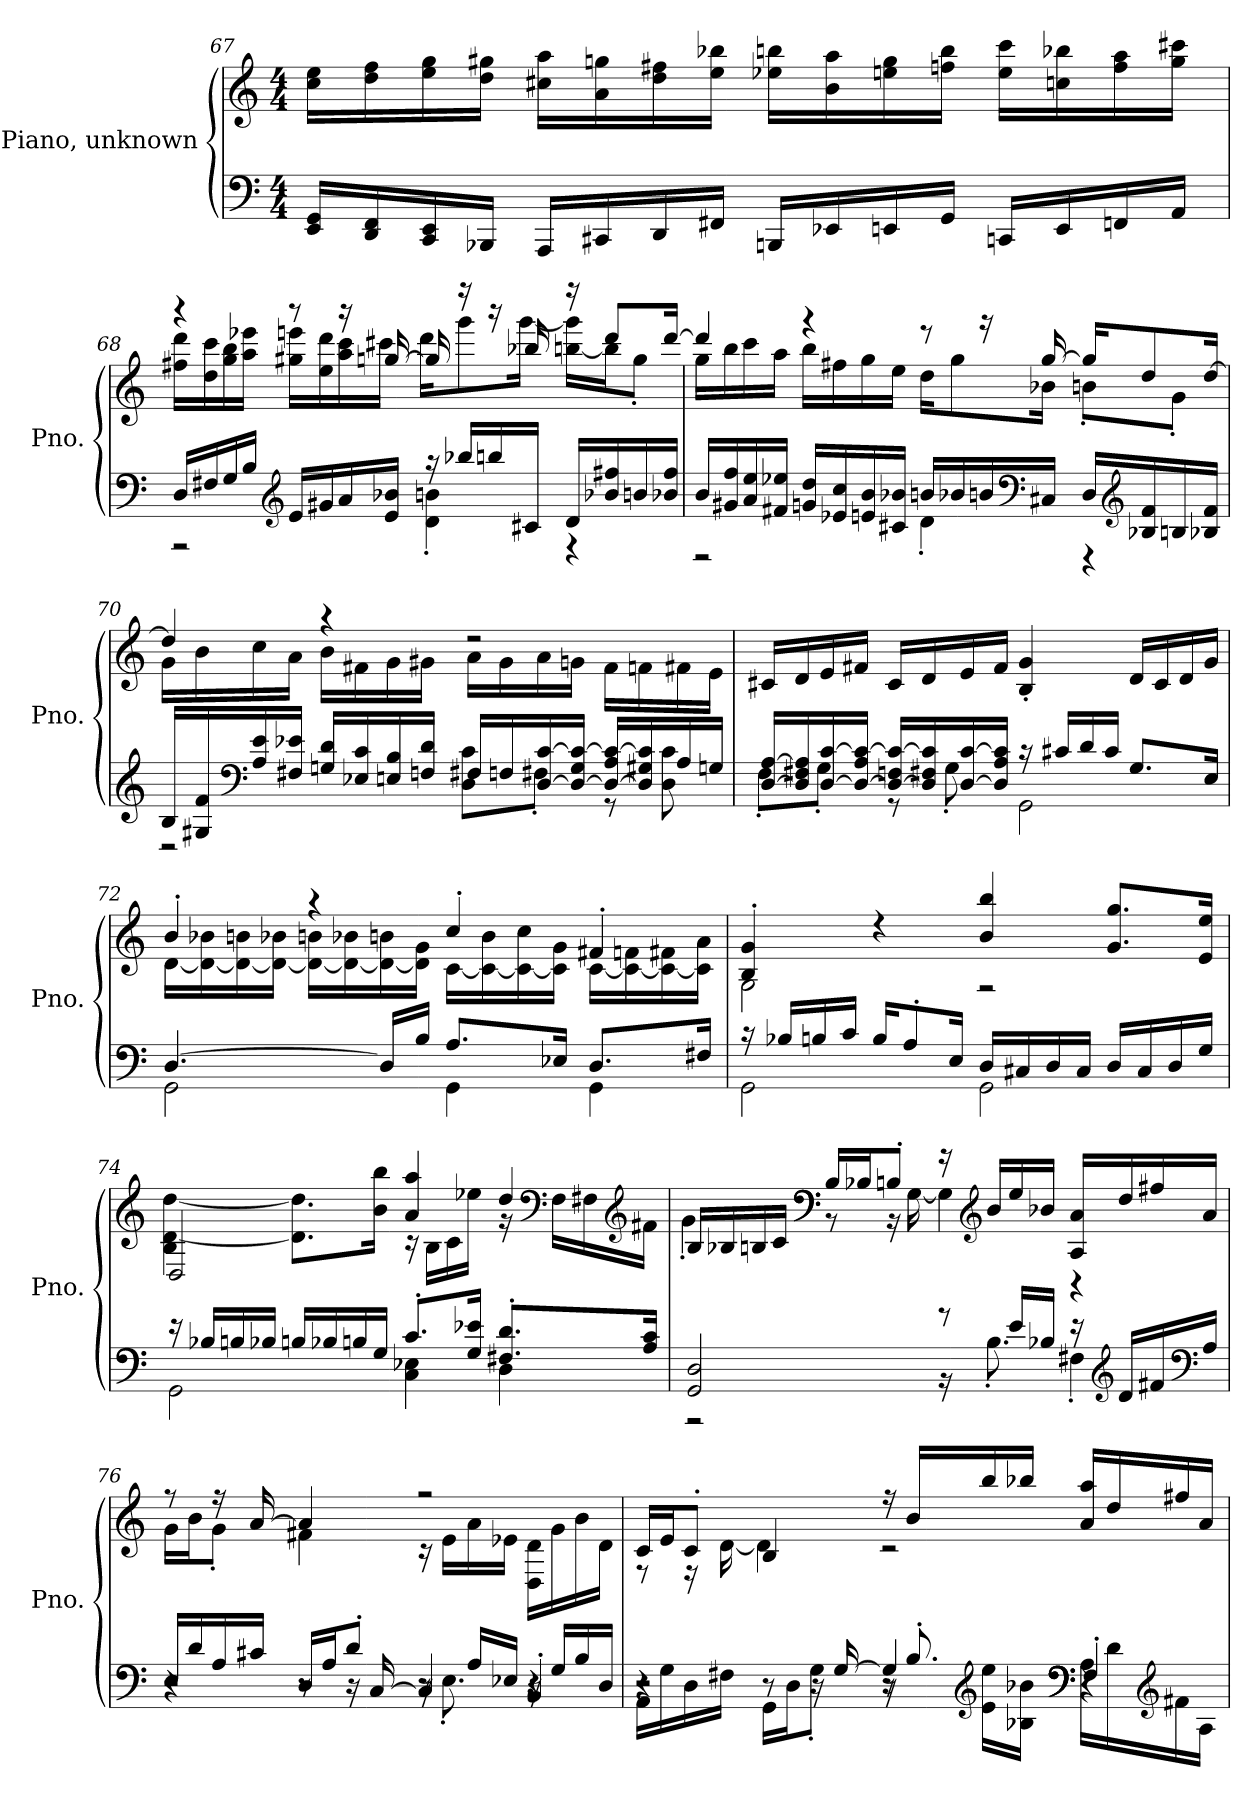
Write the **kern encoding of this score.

**kern	**kern
*part1	*part1
*staff2	*staff1
*I"Piano, unknown	*
*I'Pno.	*
!!LO:LB:g=z
*clefF4	*clefG2
*k[]	*k[]
*M4/4	*M4/4
=67	=67
16EE/ 16GG/LL	16cc\ 16ee\LL
16DD/ 16FF/	16dd\ 16ff\
16CC/ 16EE/	16ee\ 16gg\
16BBB-X/JJ	16dd\ 16gg#X\JJ
16AAA/LL	16cc#X\ 16aa\LL
16CC#X/	16a\ 16ggn\
16DD/	16dd\ 16ff#X\
16FF#X/JJ	16ee\ 16bb-X\JJ
16BBBn/LL	16ee-X\ 16bbn\LL
16EE-X/	16b\ 16aa\
16EEn/	16een\ 16gg\
16GG/JJ	16ffn\ 16bb\JJ
16CCn/LL	16ee\ 16ccc\LL
16EE/	16ccn\ 16bb-X\
16FFn/	16ff\ 16aa\
16AA/JJ	16gg\ 16ccc#X\JJ
!!LO:LB:g=z
=68	=68
*^	*^
16D/LL	2r	4r	16ff#X\ 16ddd\LL
16F#X/	.	.	16dd\ 16ccc\
16G/	.	.	16gg\ 16bb\
16B/JJ	.	.	16aa\ 16eee-X\JJ
*clefG2	*	*	*
16e/LL	.	8r	16gg#X\ 16eeen\LL
16g#X/	.	.	16ee\ 16ddd\
16a/	.	16r	16aa\ 16ccc\
16e/ 16b-X/JJ	.	[16ggn/	16ccc#X\JJ
16r	4d\' 4bn\'	16gg/]	16ddd\KL
16bb-X/LL	.	16r	8ggg\
16bbn/	.	16r	.
16c#X/JJ	.	16bb-X/	[16ggg\Jk
16d/LL	4r	16r	[16bbn\ 16ggg\]LL
16b-X/ 16ff#X/	.	8ddd/L	16bb\J]
16bn/	.	.	8gg'\J
16b-X/ 16ff#/JJ	.	[16ddd/Jk	.
!!LO:PB:g=z	!!
=69	=69	=69	=69
16b/LL	2r	4ddd/]	16gg\LL
16g#X/ 16ff/	.	.	16bb\
16a/ 16ee/	.	.	16ccc\
16f#X/ 16ee-X/JJ	.	.	16aa\JJ
16gn/ 16dd/LL	.	4r	16bb\LL
16e-X/ 16cc/	.	.	16ff#X\
16en/ 16b/	.	.	16gg\
16c#X/ 16b-X/JJ	.	.	16ee\JJ
16bn/LL	4d'\	8r	16dd\KL
16b-X/	.	.	8gg\
16bn/	.	16r	.
*clefF4	*	*	*
16C#X/JJ	.	[16gg/	16b-X\Jk
16D/LL	4r	16gg/KL]	8bn'\L
*clefG2	*	*	*
16B-X/ 16f#/	.	8dd/	.
16Bn/	.	.	8g'\J
16B-X/ 16f#/JJ	.	[16dd/Jk	.
!!LO:LB:g=z	!!
=70	=70	=70	=70
16B/LL	2r	4dd/]	16g\LL
16G#X/ 16f/	.	.	16b\
*clefF4	*	*	*
16A/ 16e/	.	.	16cc\
16F#X/ 16e-X/JJ	.	.	16a\JJ
16Gn/ 16d/LL	.	4r	16b\LL
16E-X/ 16c/	.	.	16f#X\
16En/ 16B/	.	.	16g\
16Fn/ 16d/JJ	.	.	16g#X\JJ
16F#X/LL	8D\ 8c\L	2r	16a\LL
16Fn/	.	.	16g#\
[16D/ [16c/	8F#X'\J	.	16a\
16D/_ 16G/ 16c/_JJ	.	.	16gn\JJ
16D/_ 16A/ 16c/_LL	8r	.	16f#\LL
16D/] 16G#X/ 16c/]	.	.	16fn\
16A/	8D\ 8c\	.	16f#X\
16Gn/JJ	.	.	16e\JJ
*	*	*v	*v
!!LO:LB:g=z
=71	=71	=71
[16D/ [16A/LL	8F'\L	16c#X/LL
16D/] 16F#X/ 16A/]	.	16d/
[16D/ [16c/	8G'\J	16e/
16D/_ 16A/ 16c/_JJ	.	16f#X/JJ
16D/_ 16Fn/ 16c/_LL	8r	16c#/LL
16D/] 16F#X/ 16c/]	.	16d/
[16D/ [16c/	8G'\	16e/
16D/] 16A/ 16c/]JJ	.	16f#/JJ
16r	2GG\	4B/' 4g/'
16c#X/LL	.	.
16d/	.	.
16c#/JJ	.	.
8.G/L	.	16d/LL
.	.	16c#/
.	.	16d/
16E/Jk	.	16g/JJ
!!LO:LB:g=z
=72	=72	=72
*	*	*^
[4.D/	2GG\	4b'/	[16d\LL
.	.	.	16d\_ 16b-X\
.	.	.	16d\_ 16bn\
.	.	.	16d\_ 16b-X\JJ
.	.	4r	16d\_ 16bn\LL
.	.	.	16d\_ 16b-X\
16D/LL]	.	.	16d\_ 16bn\
16B/JJ	.	.	16d\] 16g\JJ
8.A/L	4GG\	4cc'/	[16c\LL
.	.	.	16c\_ 16b\
.	.	.	16c\_ 16cc\
16E-X/Jk	.	.	16c\] 16g\JJ
8.D/L	4GG\	4f#X'/	[16c\LL
.	.	.	16c\_ 16fn\
.	.	.	16c\_ 16f#X\
16F#X/Jk	.	.	16c\] 16a\JJ
=73	=73	=73	=73
16r	2GG\	4B/' 4g/'	2G\
16B-X/LL	.	.	.
16Bn/	.	.	.
16c/JJ	.	.	.
16B/KL	.	4r	.
8A'/	.	.	.
16E/Jk	.	.	.
16D/LL	2GG\	4b/ 4bb/	2r
16C#X/	.	.	.
16D/	.	.	.
16C#/JJ	.	.	.
16D/LL	.	8.g/ 8.gg/L	.
16C#/	.	.	.
16D/	.	.	.
16G/JJ	.	16e/ 16ee/Jk	.
!!LO:LB:g=z	!!
=74	=74	=74	=74
16r	2GG\	2D/	4B\ [4d\ [4dd\
16B-X/LL	.	.	.
16Bn/	.	.	.
16B-X/JJ	.	.	.
16Bn/LL	.	.	8.d\] 8.dd\]L
16B-X/	.	.	.
16Bn/	.	.	.
16G/JJ	.	.	16b\ 16bb\Jk
8.c'/L	4C\ 4E-X\	4a/ 4aa/	16r
.	.	.	16B\LL
.	.	.	16c\
16G/ 16e-X/Jk	.	.	16ee-X\JJ
8.F#X/' 8.d/'L	4D\	4dd/	16r
*	*	*clefF4	*
.	.	.	16F\LL
.	.	.	16F#X\
*	*	*clefG2	*
16A/ 16c/Jk	.	.	16f#X\JJ
!!LO:LB:g=z	!!
=75	=75	=75	=75
2GG/ 2D/	2r	16B/LL	4g'\
.	.	16B-X/	.
.	.	16Bn/	.
.	.	16c/JJ	.
*	*	*clefF4	*
.	.	16B/LL	8r
.	.	16B-X/J	.
.	.	8Bn'/J	16r
.	.	.	[16G\
8r	16r	16r	4G\]
*	*	*clefG2	*
.	8.B'\	16b/LL	.
16e/LL	.	16ee/	.
16B-X/JJ	.	16b-X/JJ	.
16r	4F#X'\	16A/ 16a/LL	4r
*clefG2	*	*	*
16d/LL	.	16dd/	.
16f#X/	.	16ff#X/	.
*clefF4	*	*	*
16A/JJ	.	16a/JJ	.
!!LO:PB:g=z	!!
=76	=76	=76	=76
*	*^	*	*
16E/LL	2r	4r	8r	16g\LL
16d/	.	.	.	16b\J
16A/	.	.	16r	8g'\J
16c#X/JJ	.	.	[16a/	.
16D/LL	.	8r	4a/]	4f#X\
16A/J	.	.	.	.
8d'/J	.	16r	.	.
.	.	[16C/	.	.
8r	16r	4C/]	2r	16r
.	8.E'\	.	.	16e\LL
16A/LL	.	.	.	16a\
16E-X/JJ	.	.	.	16e-X\JJ
16r	4r	4BB'/	.	16D\ 16d\LL
16G/LL	.	.	.	16g\
16B/	.	.	.	16b\
16D/JJ	.	.	.	16d\JJ
!!LO:LB:g=z	!!
=77	=77	=77	=77	=77
2r	16AA\LL	4r	16c/LL	8r
.	16G\	.	16e/J	.
.	16D\	.	8c'/J	16r
.	16F#X\JJ	.	.	[16d\
.	16GG\LL	8r	4B/	4d\]
.	16D\J	.	.	.
.	8G'\J	16r	.	.
.	.	[16G/	.	.
16r	8r	4G/]	16r	2r
8.B'/	.	.	16b/LL	.
*clefG2	*	*	*	*
.	16e\ 16ee\LL	.	16bb/	.
.	16B-X\ 16b-X\JJ	.	16bb-X/JJ	.
*clefF4	*	*	*	*
4r	16A\LL	4F#'/	16a/ 16aa/LL	.
.	16d\	.	16dd/	.
*clefG2	*	*	*	*
.	16f#X\	.	16ff#X/	.
.	16A\JJ	.	16a/JJ	.
*v	*v	*v	*	*
*	*v	*v
=	=
*-	*-
